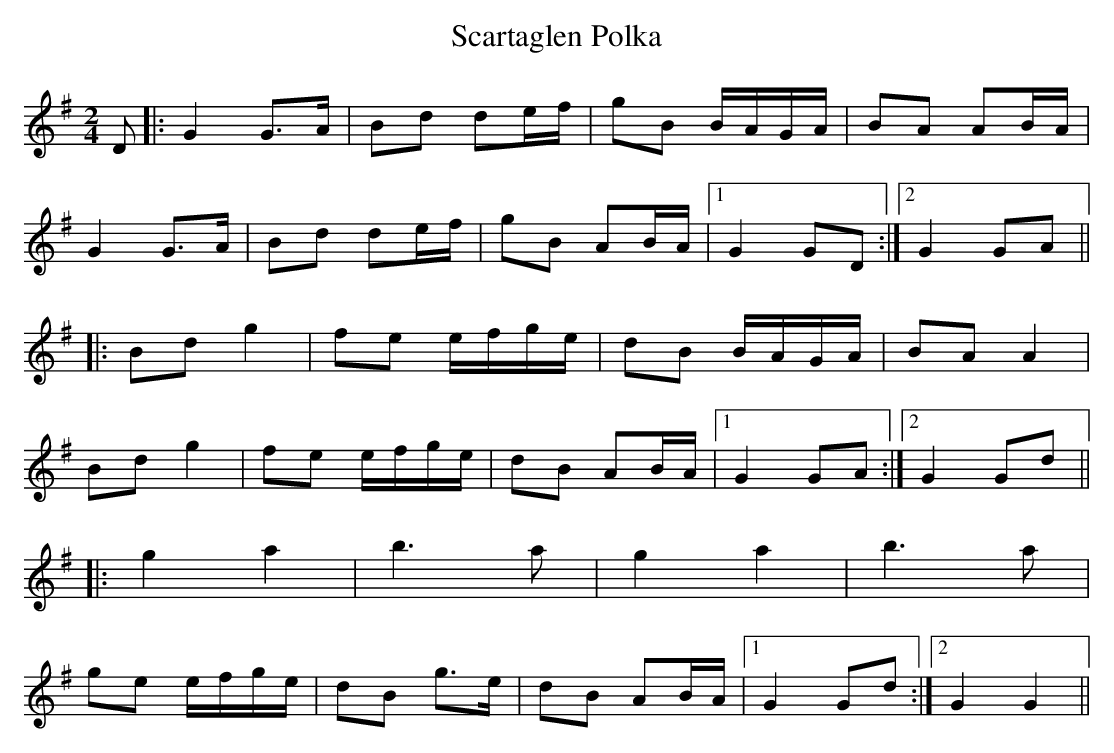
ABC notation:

X:1
T: Scartaglen Polka
M: 2/4
L: 1/8
K: G
D |: G2 G>A | Bd de/2f/2 | gB B/2A/2G/2A/2 | BA AB/2A/2 |
G2 G>A | Bd de/2f/2 | gB AB/2A/2 |1 G2 GD :|2 G2 GA ||
|: Bd g2 | fe e/2f/2g/2e/2 | dB B/2A/2G/2A/2 | BA A2 |
Bd g2 | fe e/2f/2g/2e/2 |dB AB/2A/2 |1 G2 GA :|2 G2 Gd ||
|: g2 a2 | b3 a | g2 a2 | b3 a |
ge e/2f/2g/2e/2 | dB g>e | dB AB/2A/2 |1 G2 Gd :|2 G2 G2 ||
